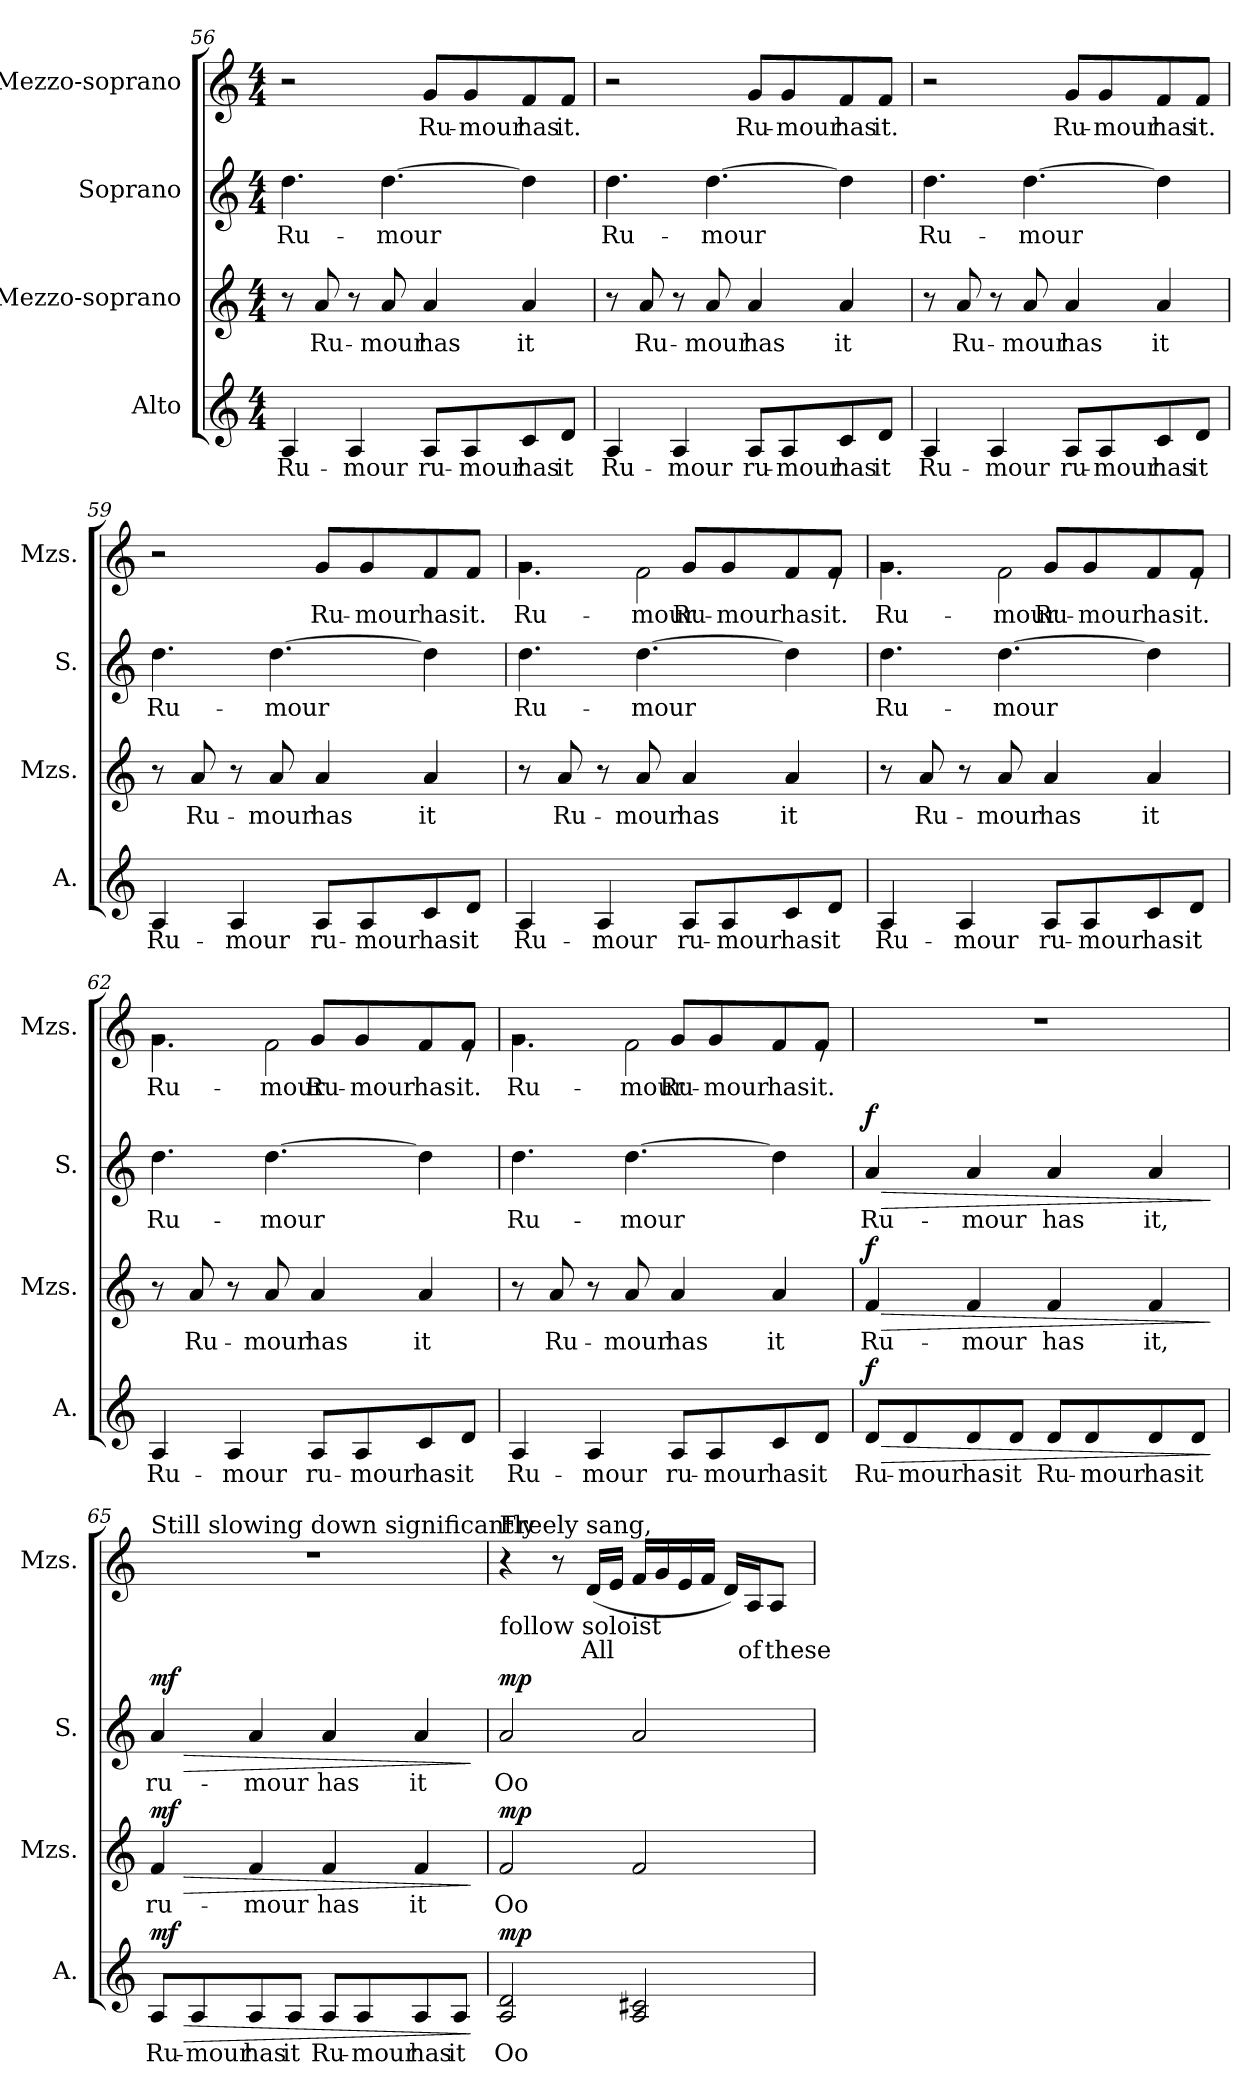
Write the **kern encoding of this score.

**kern	**text	**dynam	**kern	**text	**dynam	**kern	**text	**dynam	**kern	**text
*part4	*part4	*part4	*part3	*part3	*part3	*part2	*part2	*part2	*part1	*part1
*staff4	*staff4	*staff4	*staff3	*staff3	*staff3	*staff2	*staff2	*staff2	*staff1	*staff1
*I"Alto	*	*	*I"Mezzo-soprano	*	*	*I"Soprano	*	*	*I"Mezzo-soprano	*
*I'A.	*	*	*I'Mzs.	*	*	*I'S.	*	*	*I'Mzs.	*
*clefG2	*	*	*clefG2	*	*	*clefG2	*	*	*clefG2	*
*k[]	*	*	*k[]	*	*	*k[]	*	*	*k[]	*
*M4/4	*	*	*M4/4	*	*	*M4/4	*	*	*M4/4	*
=56	=56	=56	=56	=56	=56	=56	=56	=56	=56	=56
!	!LO:LY:b	!	!	!	!	!	!LO:LY:b	!	!	!
4A/	Ru-	.	8r	.	.	4.dd\	Ru-	.	2r	.
!	!	!	!	!LO:LY:b	!	!	!	!	!	!
.	.	.	8a/	Ru-	.	.	.	.	.	.
!	!LO:LY:b	!	!	!	!	!	!	!	!	!
4A/	-mour	.	8r	.	.	.	.	.	.	.
!	!	!	!	!LO:LY:b	!	!	!LO:LY:b	!	!	!
.	.	.	8a/	-mour	.	[4.dd\	-mour	.	.	.
!	!LO:LY:b	!	!	!LO:LY:b	!	!	!	!	!	!LO:LY:b
8A/L	ru-	.	4a/	has	.	.	.	.	8g/L	Ru-
!	!LO:LY:b	!	!	!	!	!	!	!	!	!LO:LY:b
8A/	-mour	.	.	.	.	.	.	.	8g/	-mour
!	!LO:LY:b	!	!	!LO:LY:b	!	!	!	!	!	!LO:LY:b
8c/	has	.	4a/	it	.	4dd\]	.	.	8f/	has
!	!LO:LY:b	!	!	!	!	!	!	!	!	!LO:LY:b
8d/J	it	.	.	.	.	.	.	.	8f/J	it.
!!LO:LB:g=z
=57	=57	=57	=57	=57	=57	=57	=57	=57	=57	=57
!	!LO:LY:b	!	!	!	!	!	!LO:LY:b	!	!	!
4A/	Ru-	.	8r	.	.	4.dd\	Ru-	.	2r	.
!	!	!	!	!LO:LY:b	!	!	!	!	!	!
.	.	.	8a/	Ru-	.	.	.	.	.	.
!	!LO:LY:b	!	!	!	!	!	!	!	!	!
4A/	-mour	.	8r	.	.	.	.	.	.	.
!	!	!	!	!LO:LY:b	!	!	!LO:LY:b	!	!	!
.	.	.	8a/	-mour	.	[4.dd\	-mour	.	.	.
!	!LO:LY:b	!	!	!LO:LY:b	!	!	!	!	!	!LO:LY:b
8A/L	ru-	.	4a/	has	.	.	.	.	8g/L	Ru-
!	!LO:LY:b	!	!	!	!	!	!	!	!	!LO:LY:b
8A/	-mour	.	.	.	.	.	.	.	8g/	-mour
!	!LO:LY:b	!	!	!LO:LY:b	!	!	!	!	!	!LO:LY:b
8c/	has	.	4a/	it	.	4dd\]	.	.	8f/	has
!	!LO:LY:b	!	!	!	!	!	!	!	!	!LO:LY:b
8d/J	it	.	.	.	.	.	.	.	8f/J	it.
=58	=58	=58	=58	=58	=58	=58	=58	=58	=58	=58
!	!LO:LY:b	!	!	!	!	!	!LO:LY:b	!	!	!
4A/	Ru-	.	8r	.	.	4.dd\	Ru-	.	2r	.
!	!	!	!	!LO:LY:b	!	!	!	!	!	!
.	.	.	8a/	Ru-	.	.	.	.	.	.
!	!LO:LY:b	!	!	!	!	!	!	!	!	!
4A/	-mour	.	8r	.	.	.	.	.	.	.
!	!	!	!	!LO:LY:b	!	!	!LO:LY:b	!	!	!
.	.	.	8a/	-mour	.	[4.dd\	-mour	.	.	.
!	!LO:LY:b	!	!	!LO:LY:b	!	!	!	!	!	!LO:LY:b
8A/L	ru-	.	4a/	has	.	.	.	.	8g/L	Ru-
!	!LO:LY:b	!	!	!	!	!	!	!	!	!LO:LY:b
8A/	-mour	.	.	.	.	.	.	.	8g/	-mour
!	!LO:LY:b	!	!	!LO:LY:b	!	!	!	!	!	!LO:LY:b
8c/	has	.	4a/	it	.	4dd\]	.	.	8f/	has
!	!LO:LY:b	!	!	!	!	!	!	!	!	!LO:LY:b
8d/J	it	.	.	.	.	.	.	.	8f/J	it.
=59	=59	=59	=59	=59	=59	=59	=59	=59	=59	=59
!	!LO:LY:b	!	!	!	!	!	!LO:LY:b	!	!	!
4A/	Ru-	.	8r	.	.	4.dd\	Ru-	.	2r	.
!	!	!	!	!LO:LY:b	!	!	!	!	!	!
.	.	.	8a/	Ru-	.	.	.	.	.	.
!	!LO:LY:b	!	!	!	!	!	!	!	!	!
4A/	-mour	.	8r	.	.	.	.	.	.	.
!	!	!	!	!LO:LY:b	!	!	!LO:LY:b	!	!	!
.	.	.	8a/	-mour	.	[4.dd\	-mour	.	.	.
!	!LO:LY:b	!	!	!LO:LY:b	!	!	!	!	!	!LO:LY:b
8A/L	ru-	.	4a/	has	.	.	.	.	8g/L	Ru-
!	!LO:LY:b	!	!	!	!	!	!	!	!	!LO:LY:b
8A/	-mour	.	.	.	.	.	.	.	8g/	-mour
!	!LO:LY:b	!	!	!LO:LY:b	!	!	!	!	!	!LO:LY:b
8c/	has	.	4a/	it	.	4dd\]	.	.	8f/	has
!	!LO:LY:b	!	!	!	!	!	!	!	!	!LO:LY:b
8d/J	it	.	.	.	.	.	.	.	8f/J	it.
!!LO:LB:g=z
=60	=60	=60	=60	=60	=60	=60	=60	=60	=60	=60
!	!LO:LY:b	!	!	!	!	!	!LO:LY:b	!	!	!LO:LY:b
*	*	*	*	*	*	*	*	*	*^	*
4A/	Ru-	.	8r	.	.	4.dd\	Ru-	.	2rg	4.g\	Ru-
!	!	!	!	!LO:LY:b	!	!	!	!	!	!	!
.	.	.	8a/	Ru-	.	.	.	.	.	.	.
!	!LO:LY:b	!	!	!	!	!	!	!	!	!	!
4A/	-mour	.	8r	.	.	.	.	.	.	.	.
!	!	!	!	!LO:LY:b	!	!	!LO:LY:b	!	!	!	!LO:LY:b
.	.	.	8a/	-mour	.	[4.dd\	-mour	.	.	2f\	-mour
!	!LO:LY:b	!	!	!LO:LY:b	!	!	!	!	!	!	!LO:LY:b
8A/L	ru-	.	4a/	has	.	.	.	.	8g/L	.	Ru-
!	!LO:LY:b	!	!	!	!	!	!	!	!	!	!LO:LY:b
8A/	-mour	.	.	.	.	.	.	.	8g/	.	-mour
!	!LO:LY:b	!	!	!LO:LY:b	!	!	!	!	!	!	!LO:LY:b
8c/	has	.	4a/	it	.	4dd\]	.	.	8f/	.	has
!	!LO:LY:b	!	!	!	!	!	!	!	!	!	!LO:LY:b
8d/J	it	.	.	.	.	.	.	.	8f/J	8re	it.
=61	=61	=61	=61	=61	=61	=61	=61	=61	=61	=61	=61
!	!LO:LY:b	!	!	!	!	!	!LO:LY:b	!	!	!	!LO:LY:b
4A/	Ru-	.	8r	.	.	4.dd\	Ru-	.	2rg	4.g\	Ru-
!	!	!	!	!LO:LY:b	!	!	!	!	!	!	!
.	.	.	8a/	Ru-	.	.	.	.	.	.	.
!	!LO:LY:b	!	!	!	!	!	!	!	!	!	!
4A/	-mour	.	8r	.	.	.	.	.	.	.	.
!	!	!	!	!LO:LY:b	!	!	!LO:LY:b	!	!	!	!LO:LY:b
.	.	.	8a/	-mour	.	[4.dd\	-mour	.	.	2f\	-mour
!	!LO:LY:b	!	!	!LO:LY:b	!	!	!	!	!	!	!LO:LY:b
8A/L	ru-	.	4a/	has	.	.	.	.	8g/L	.	Ru-
!	!LO:LY:b	!	!	!	!	!	!	!	!	!	!LO:LY:b
8A/	-mour	.	.	.	.	.	.	.	8g/	.	-mour
!	!LO:LY:b	!	!	!LO:LY:b	!	!	!	!	!	!	!LO:LY:b
8c/	has	.	4a/	it	.	4dd\]	.	.	8f/	.	has
!	!LO:LY:b	!	!	!	!	!	!	!	!	!	!LO:LY:b
8d/J	it	.	.	.	.	.	.	.	8f/J	8re	it.
=62	=62	=62	=62	=62	=62	=62	=62	=62	=62	=62	=62
!	!LO:LY:b	!	!	!	!	!	!LO:LY:b	!	!	!	!LO:LY:b
4A/	Ru-	.	8r	.	.	4.dd\	Ru-	.	2rg	4.g\	Ru-
!	!	!	!	!LO:LY:b	!	!	!	!	!	!	!
.	.	.	8a/	Ru-	.	.	.	.	.	.	.
!	!LO:LY:b	!	!	!	!	!	!	!	!	!	!
4A/	-mour	.	8r	.	.	.	.	.	.	.	.
!	!	!	!	!LO:LY:b	!	!	!LO:LY:b	!	!	!	!LO:LY:b
.	.	.	8a/	-mour	.	[4.dd\	-mour	.	.	2f\	-mour
!	!LO:LY:b	!	!	!LO:LY:b	!	!	!	!	!	!	!LO:LY:b
8A/L	ru-	.	4a/	has	.	.	.	.	8g/L	.	Ru-
!	!LO:LY:b	!	!	!	!	!	!	!	!	!	!LO:LY:b
8A/	-mour	.	.	.	.	.	.	.	8g/	.	-mour
!	!LO:LY:b	!	!	!LO:LY:b	!	!	!	!	!	!	!LO:LY:b
8c/	has	.	4a/	it	.	4dd\]	.	.	8f/	.	has
!	!LO:LY:b	!	!	!	!	!	!	!	!	!	!LO:LY:b
8d/J	it	.	.	.	.	.	.	.	8f/J	8re	it.
!!LO:PB:g=z	!!
=63	=63	=63	=63	=63	=63	=63	=63	=63	=63	=63	=63
!	!LO:LY:b	!	!	!	!	!	!LO:LY:b	!	!	!	!LO:LY:b
4A/	Ru-	.	8r	.	.	4.dd\	Ru-	.	2rg	4.g\	Ru-
!	!	!	!	!LO:LY:b	!	!	!	!	!	!	!
.	.	.	8a/	Ru-	.	.	.	.	.	.	.
!	!LO:LY:b	!	!	!	!	!	!	!	!	!	!
4A/	-mour	.	8r	.	.	.	.	.	.	.	.
!	!	!	!	!LO:LY:b	!	!	!LO:LY:b	!	!	!	!LO:LY:b
.	.	.	8a/	-mour	.	[4.dd\	-mour	.	.	2f\	-mour
!	!LO:LY:b	!	!	!LO:LY:b	!	!	!	!	!	!	!LO:LY:b
8A/L	ru-	.	4a/	has	.	.	.	.	8g/L	.	Ru-
!	!LO:LY:b	!	!	!	!	!	!	!	!	!	!LO:LY:b
8A/	-mour	.	.	.	.	.	.	.	8g/	.	-mour
!	!LO:LY:b	!	!	!LO:LY:b	!	!	!	!	!	!	!LO:LY:b
8c/	has	.	4a/	it	.	4dd\]	.	.	8f/	.	has
!	!LO:LY:b	!	!	!	!	!	!	!	!	!	!LO:LY:b
8d/J	it	.	.	.	.	.	.	.	8f/J	8re	it.
=64	=64	=64	=64	=64	=64	=64	=64	=64	=64	=64	=64
!	!	!	!	!	!	!	!	!	!LO:TX:a:t=Slowing down significantly	!	!
!	!LO:LY:b	!LO:HP:b	!	!LO:LY:b	!LO:HP:b	!	!LO:LY:b	!LO:HP:b	!	!	!
!	!	!LO:DY:n=1:a	!	!	!LO:DY:n=1:a	!	!	!LO:DY:n=1:a	!	!	!
*	*	*	*	*	*	*	*	*	*v	*v	*
8d/L	Ru-	> f	4f/	Ru-	> f	4a/	Ru-	> f	1r	.
!	!LO:LY:b	!	!	!	!	!	!	!	!	!
8d/	-mour	.	.	.	.	.	.	.	.	.
!	!LO:LY:b	!	!	!LO:LY:b	!	!	!LO:LY:b	!	!	!
8d/	has	.	4f/	-mour	.	4a/	-mour	.	.	.
!	!LO:LY:b	!	!	!	!	!	!	!	!	!
8d/J	it	.	.	.	.	.	.	.	.	.
!	!LO:LY:b	!	!	!LO:LY:b	!	!	!LO:LY:b	!	!	!
8d/L	Ru-	.	4f/	has	.	4a/	has	.	.	.
!	!LO:LY:b	!	!	!	!	!	!	!	!	!
8d/	-mour	.	.	.	.	.	.	.	.	.
!	!LO:LY:b	!	!	!LO:LY:b	!	!	!LO:LY:b	!	!	!
8d/	has	.	4f/	it,	.	4a/	it,	.	.	.
!	!LO:LY:b	!	!	!	!	!	!	!	!	!
8d/J	it	.	.	.	.	.	.	.	.	.
.	.	]	.	.	]	.	.	]	.	.
=65	=65	=65	=65	=65	=65	=65	=65	=65	=65	=65
*	*	*	*	*	*	*	*	*	*MM80	*
!	!	!	!	!	!	!	!	!	!LO:TX:a:t=Still slowing down significantly	!
!	!LO:LY:b	!LO:HP:b	!	!LO:LY:b	!LO:HP:b	!	!LO:LY:b	!LO:HP:b	!	!
!	!	!LO:DY:n=1:a	!	!	!LO:DY:n=1:a	!	!	!LO:DY:n=1:a	!	!
8A/L	Ru-	> mf	4f/	ru-	> mf	4a/	ru-	> mf	1r	.
!	!LO:LY:b	!	!	!	!	!	!	!	!	!
8A/	-mour	.	.	.	.	.	.	.	.	.
!	!LO:LY:b	!	!	!LO:LY:b	!	!	!LO:LY:b	!	!	!
8A/	has	.	4f/	-mour	.	4a/	-mour	.	.	.
!	!LO:LY:b	!	!	!	!	!	!	!	!	!
8A/J	it	.	.	.	.	.	.	.	.	.
!	!LO:LY:b	!	!	!LO:LY:b	!	!	!LO:LY:b	!	!	!
8A/L	Ru-	.	4f/	has	.	4a/	has	.	.	.
!	!LO:LY:b	!	!	!	!	!	!	!	!	!
8A/	-mour	.	.	.	.	.	.	.	.	.
!	!LO:LY:b	!	!	!LO:LY:b	!	!	!LO:LY:b	!	!	!
8A/	has	.	4f/	it	.	4a/	it	.	.	.
!	!LO:LY:b	!	!	!	!	!	!	!	!	!
8A/J	it	.	.	.	.	.	.	.	.	.
.	.	]	.	.	]	.	.	]	.	.
!!LO:LB:g=z
=66	=66	=66	=66	=66	=66	=66	=66	=66	=66	=66
!	!	!	!	!	!	!	!	!	!LO:TX:a:t=Freely sang,	!
!	!	!	!	!	!	!	!	!	!LO:TX:b:t=follow soloist	!
!	!LO:LY:b	!LO:DY:a	!	!LO:LY:b	!LO:DY:a	!	!LO:LY:b	!LO:DY:a	!	!
2A/ 2d/	Oo	mp	2f/	Oo	mp	2a/	Oo	mp	4r	.
.	.	.	.	.	.	.	.	.	8r	.
!	!	!	!	!	!	!	!	!	!	!LO:LY:b
.	.	.	.	.	.	.	.	.	(16d/LL	All
.	.	.	.	.	.	.	.	.	16e/JJ	.
2A/ 2c#X/	.	.	2f/	.	.	2a/	.	.	16f/LL	.
.	.	.	.	.	.	.	.	.	16g/	.
.	.	.	.	.	.	.	.	.	16e/	.
.	.	.	.	.	.	.	.	.	16f/JJ	.
.	.	.	.	.	.	.	.	.	16d/LL)	.
!	!	!	!	!	!	!	!	!	!	!LO:LY:b
.	.	.	.	.	.	.	.	.	16A/J	of
!	!	!	!	!	!	!	!	!	!	!LO:LY:b
.	.	.	.	.	.	.	.	.	8A/J	these
=	=	=	=	=	=	=	=	=	=	=
*-	*-	*-	*-	*-	*-	*-	*-	*-	*-	*-
